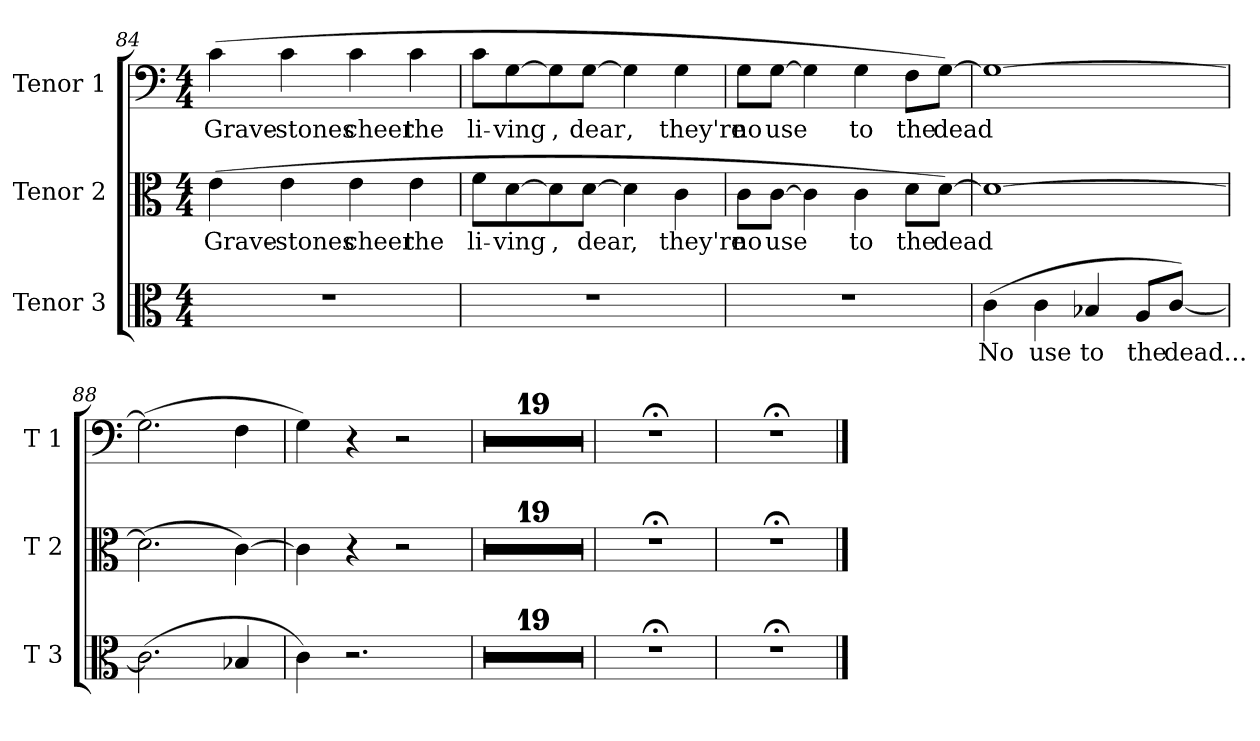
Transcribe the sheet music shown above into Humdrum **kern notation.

**kern	**text	**kern	**text	**kern	**text
*part3	*part3	*part2	*part2	*part1	*part1
*staff3	*staff3	*staff2	*staff2	*staff1	*staff1
*I"Tenor 3	*	*I"Tenor 2	*	*I"Tenor 1	*
*I'T 3	*	*I'T 2	*	*I'T 1	*
!!LO:PB:g=z
*clefC3	*	*clefC3	*	*clefF4	*
*k[]	*	*k[]	*	*k[]	*
*M4/4	*	*M4/4	*	*M4/4	*
=84	=84	=84	=84	=84	=84
!	!	!	!LO:LY:b	!	!LO:LY:b
1r	.	(>4e\	Grave-	(>4c\	Grave-
!	!	!	!LO:LY:b	!	!LO:LY:b
.	.	4e\	-stones	4c\	-stones
!	!	!	!LO:LY:b	!	!LO:LY:b
.	.	4e\	cheer	4c\	cheer
!	!	!	!LO:LY:b	!	!LO:LY:b
.	.	4e\	the	4c\	the
=85	=85	=85	=85	=85	=85
!	!	!	!LO:LY:b	!	!LO:LY:b
1r	.	8f\L	li-	8c\L	li-
!	!	!	!LO:LY:b	!	!LO:LY:b
.	.	[8d\	-ving	[8G\	-ving
!	!	!	!LO:LY:b	!	!LO:LY:b
.	.	8d\]	,	8G\]	,
!	!	!	!LO:LY:b	!	!LO:LY:b
.	.	[8d\J	dear,	[8G\J	dear
!	!	!	!	!	!LO:LY:b
.	.	4d\]	.	4G\]	,
!	!	!	!LO:LY:b	!	!LO:LY:b
.	.	4c\	they're	4G\	they're
=86	=86	=86	=86	=86	=86
!	!	!	!LO:LY:b	!	!LO:LY:b
1r	.	8c\L	no	8G\L	no
!	!	!	!LO:LY:b	!	!LO:LY:b
.	.	[8c\J	use	[8G\J	use
.	.	4c\]	.	4G\]	.
!	!	!	!LO:LY:b	!	!LO:LY:b
.	.	4c\	to	4G\	to
!	!	!	!LO:LY:b	!	!LO:LY:b
.	.	8d\L	the	8F\L	the
!	!	!	!LO:LY:b	!	!LO:LY:b
.	.	[8d\J)	dead	[8G\J)	dead
!!LO:LB:g=z
=87	=87	=87	=87	=87	=87
!	!LO:LY:b	!	!	!	!
(>4c\	No	1d_	.	1G_	.
!	!LO:LY:b	!	!	!	!
4c\	use	.	.	.	.
!	!LO:LY:b	!	!	!	!
4B-X/	to	.	.	.	.
!	!LO:LY:b	!	!	!	!
8A/L	the	.	.	.	.
!	!LO:LY:b	!	!	!	!
[8c/J)	dead...	.	.	.	.
=88	=88	=88	=88	=88	=88
(>2.c\]	.	(>2.d\]	.	(>2.G\]	.
4B-X/	.	[4c\)	.	4F\	.
=89	=89	=89	=89	=89	=89
!	!	!	!LO:LY:b	!	!LO:LY:b
4c\)	.	4c\]	.	4G\)	.
2.r	.	4r	.	4r	.
.	.	2r	.	2r	.
=90	=90	=90	=90	=90	=90
1r	.	1r	.	1r	.
=91	=91	=91	=91	=91	=91
1r	.	1r	.	1r	.
=92	=92	=92	=92	=92	=92
1r	.	1r	.	1r	.
=93	=93	=93	=93	=93	=93
1r	.	1r	.	1r	.
=94	=94	=94	=94	=94	=94
1r	.	1r	.	1r	.
=95	=95	=95	=95	=95	=95
1r	.	1r	.	1r	.
=96	=96	=96	=96	=96	=96
1r	.	1r	.	1r	.
=97	=97	=97	=97	=97	=97
1r	.	1r	.	1r	.
=98	=98	=98	=98	=98	=98
1r	.	1r	.	1r	.
!!LO:LB:g=z
=99	=99	=99	=99	=99	=99
1r	.	1r	.	1r	.
=100	=100	=100	=100	=100	=100
1r	.	1r	.	1r	.
=101	=101	=101	=101	=101	=101
1r	.	1r	.	1r	.
=102	=102	=102	=102	=102	=102
1r	.	1r	.	1r	.
=103	=103	=103	=103	=103	=103
1r	.	1r	.	1r	.
=104	=104	=104	=104	=104	=104
1r	.	1r	.	1r	.
=105	=105	=105	=105	=105	=105
1r	.	1r	.	1r	.
=106	=106	=106	=106	=106	=106
1r	.	1r	.	1r	.
=107	=107	=107	=107	=107	=107
1r	.	1r	.	1r	.
=108	=108	=108	=108	=108	=108
1r	.	1r	.	1r	.
=108X1	=108X1	=108X1	=108X1	=108X1	=108X1
1r;<	.	1r;<	.	1r;<	.
=108X2	=108X2	=108X2	=108X2	=108X2	=108X2
1r;<	.	1r;<	.	1r;<	.
==	==	==	==	==	==
*-	*-	*-	*-	*-	*-
